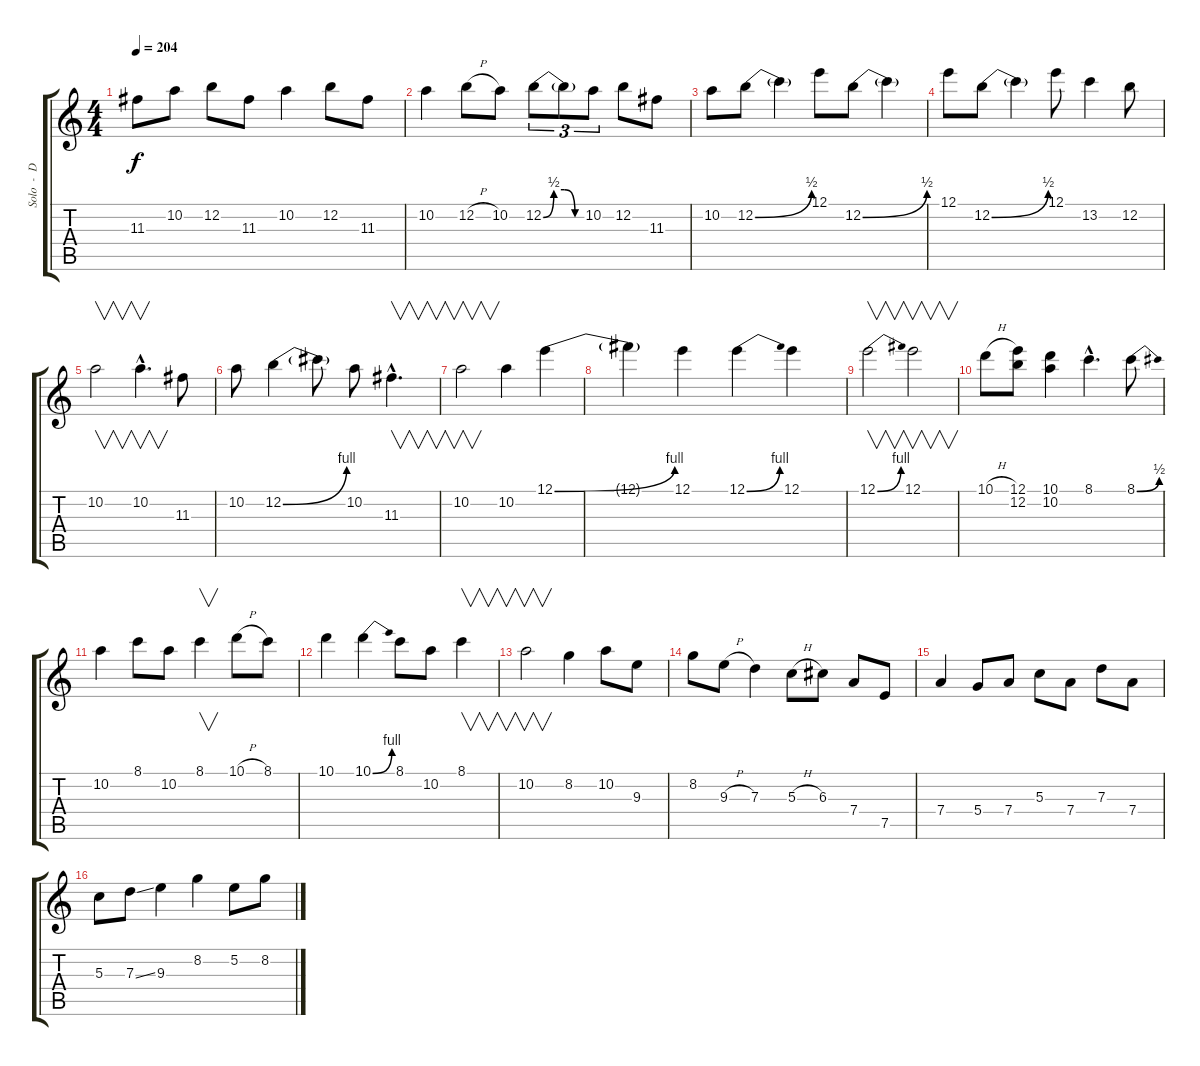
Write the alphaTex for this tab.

\track ("Solo  -  D. Betts" "Solo  -  D") {instrument distortionguitar}
\staff {score tabs}
\tuning (E4 B3 G3 D3 A2 E2) {hide}
\ts (4 4)
\tempo 204
\clef g2
\ks c
11.3.8{dy f} 10.2.8 12.2.8 11.3.8 10.2.4 12.2.8 11.3.8 |
10.2.4 12.2{h}.8 10.2.8 12.2{be (custom 0 0 15 2 30 2 45 0 60 0)}.8{tu (3 2)} 12.2{t}.8{tu (3 2)} 10.2.8{tu (3 2)} 12.2.8 11.3.8 |
10.2.8 12.2{be (bend 0 0 60 2)}.8 12.2{t}.4 12.1.8 12.2{be (bend 0 0 60 2)}.8 12.2{t}.4 |
12.1.8 12.2{be (bend 0 0 60 2)}.8 12.2{t}.4 12.1.8 13.2.4 12.2.8 |
10.2.2{v} 10.2{hac}.4{v d} 11.3.8 |
10.2.8 12.2{be (bend 0 0 60 4)}.4 12.2{t}.8 10.2.8 11.3{hac}.4{v d} |
10.2.2{v} 10.2.4 12.1{be (bend 0 0 60 4)}.4 |
12.1{t}.4 12.1.4 12.1{be (bend 0 0 60 4)}.4 12.1.4 |
12.1{be (bend 0 0 60 4)}.2{v} 12.1.2{v} |
10.1{h}.8 (12.1 12.2).8 (10.1 10.2).4 8.1{hac}.4{d} 8.1{be (bend 0 0 60 2)}.8 |
10.2.4 8.1.8 10.2.8 8.1.4{v} 10.1{h}.8 8.1.8 |
10.1.4 10.1{be (bend 0 0 60 4)}.4 8.1.8 10.2.8 8.1.4{v} |
10.2.2{v} 8.2.4 10.2.8 9.3.8 |
8.2.8 9.3{h}.8 7.3.4 5.3{h}.8 6.3.8 7.4.8 7.5.8 |
7.4.4 5.4.8 7.4.8 5.3.8 7.4.8 7.3.8 7.4.8 |
5.3.8 7.3{ss}.8 9.3.4 8.2.4 5.2.8 8.2.8
